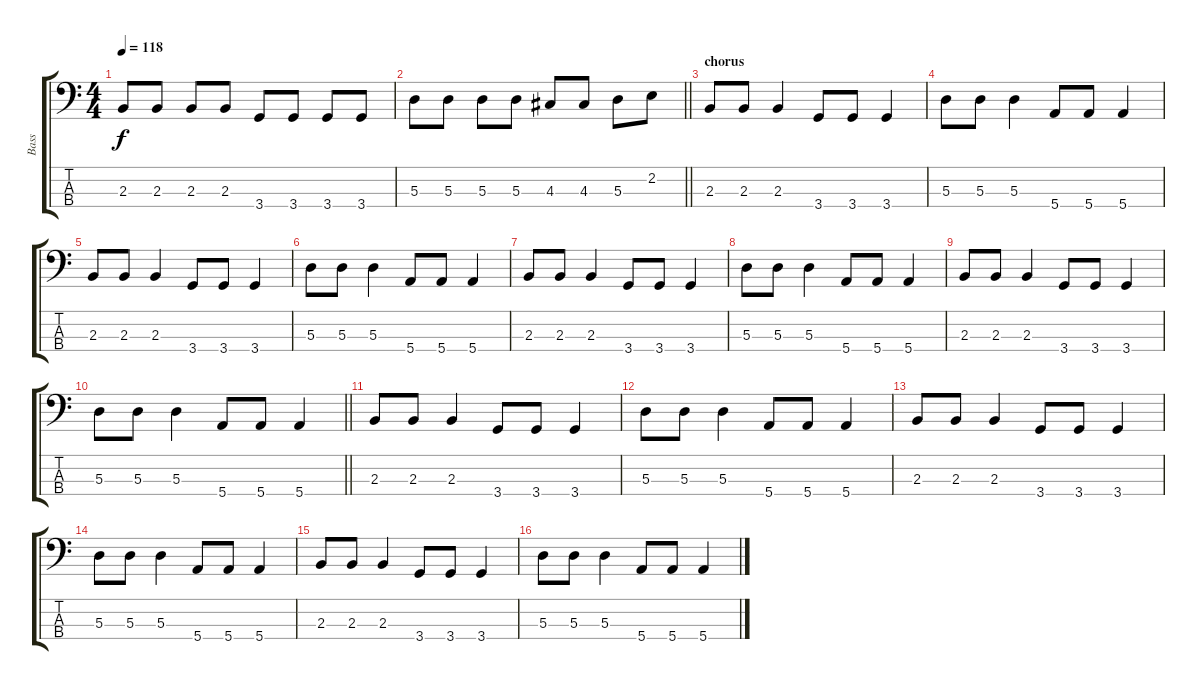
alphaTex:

\track ("Bass" "Bass") {instrument electricbassfinger}
\staff {score tabs}
\tuning (G2 D2 A1 E1) {hide}
\ts (4 4)
\tempo 118
\clef f4
\ks c
2.3.8{dy f} 2.3.8 2.3.8 2.3.8 3.4.8 3.4.8 3.4.8 3.4.8 |
\barLineRight lightlight
5.3.8 5.3.8 5.3.8 5.3.8 4.3.8 4.3.8 5.3.8 2.2.8 |
\section ("" "chorus")
2.3.8 2.3.8 2.3.4 3.4.8 3.4.8 3.4.4 |
5.3.8 5.3.8 5.3.4 5.4.8 5.4.8 5.4.4 |
2.3.8 2.3.8 2.3.4 3.4.8 3.4.8 3.4.4 |
5.3.8 5.3.8 5.3.4 5.4.8 5.4.8 5.4.4 |
2.3.8 2.3.8 2.3.4 3.4.8 3.4.8 3.4.4 |
5.3.8 5.3.8 5.3.4 5.4.8 5.4.8 5.4.4 |
2.3.8 2.3.8 2.3.4 3.4.8 3.4.8 3.4.4 |
\barLineRight lightlight
5.3.8 5.3.8 5.3.4 5.4.8 5.4.8 5.4.4 |
2.3.8 2.3.8 2.3.4 3.4.8 3.4.8 3.4.4 |
5.3.8 5.3.8 5.3.4 5.4.8 5.4.8 5.4.4 |
2.3.8 2.3.8 2.3.4 3.4.8 3.4.8 3.4.4 |
5.3.8 5.3.8 5.3.4 5.4.8 5.4.8 5.4.4 |
2.3.8 2.3.8 2.3.4 3.4.8 3.4.8 3.4.4 |
5.3.8 5.3.8 5.3.4 5.4.8 5.4.8 5.4.4
